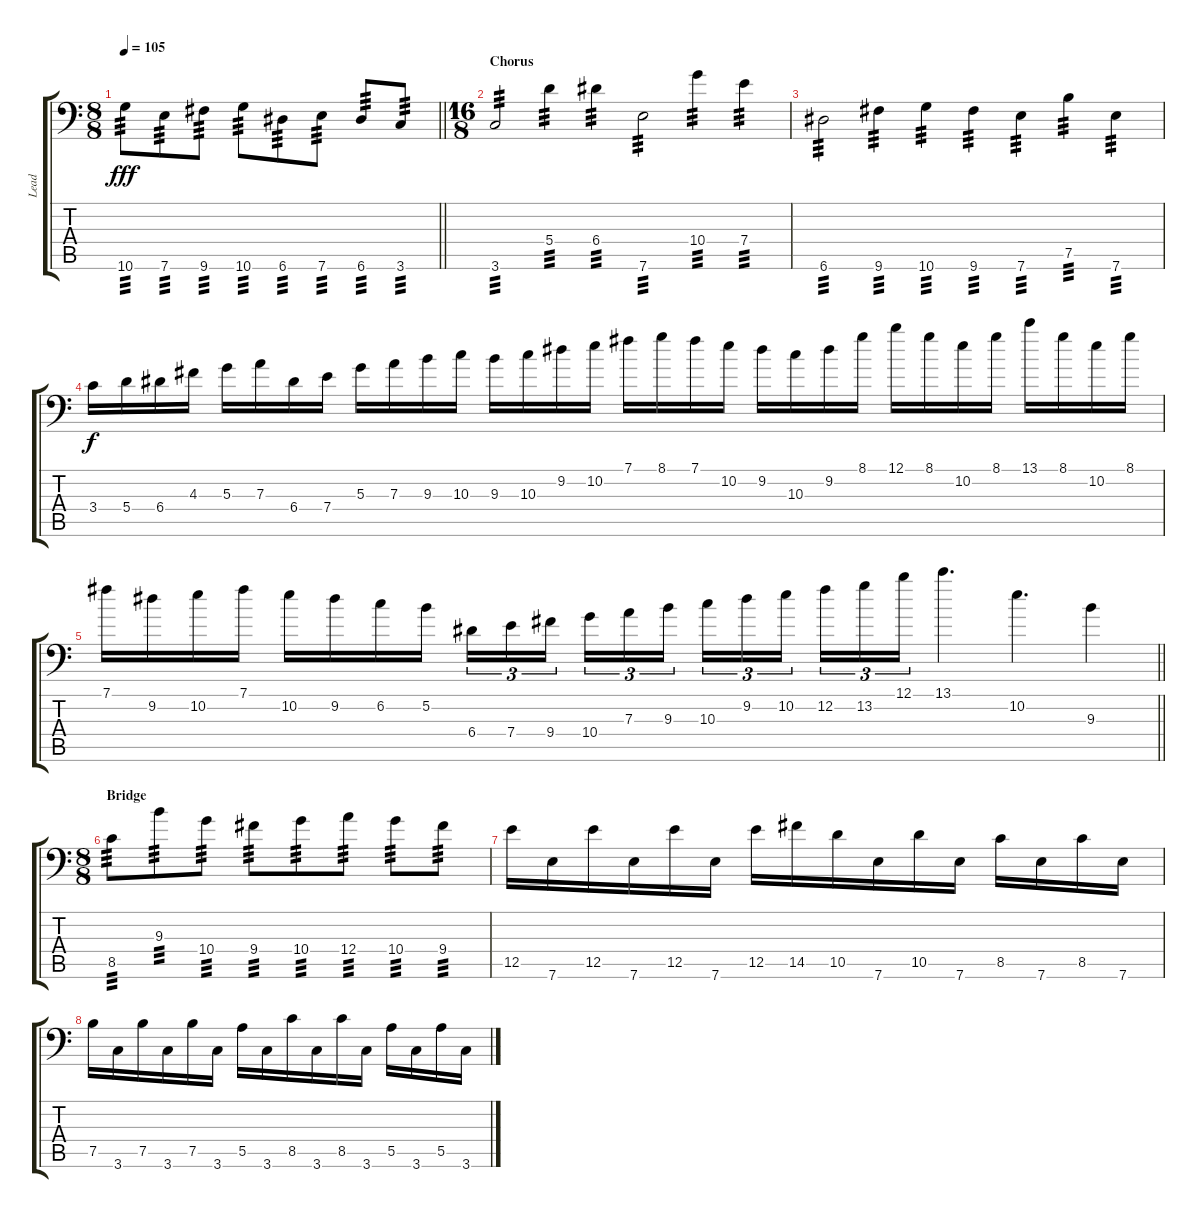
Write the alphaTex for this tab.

\track ("Lead" "Lead") {instrument distortionguitar}
\staff {score tabs}
\tuning (B3 Gb3 D3 A2 E2 A1) {hide}
\ts (8 8)
\tempo 105
\clef f4
\barLineRight lightlight
\ks c
10.6.8{tp 3 dy fff} 7.6.8{tp 3} 9.6.8{tp 3} 10.6.8{tp 3} 6.6.8{tp 3} 7.6.8{tp 3} 6.6.8{tp 3} 3.6.8{tp 3} |
\ts (16 8)
\section ("" "Chorus")
3.6.2{tp 3} 5.4.4{tp 3} 6.4.4{tp 3} 7.6.2{tp 3} 10.4.4{tp 3} 7.4.4{tp 3} |
6.6.2{tp 3} 9.6.4{tp 3} 10.6.4{tp 3} 9.6.4{tp 3} 7.6.4{tp 3} 7.5.4{tp 3} 7.6.4{tp 3} |
3.4.16{dy f} 5.4.16 6.4.16 4.3.16 5.3.16 7.3.16 6.4.16 7.4.16 5.3.16 7.3.16 9.3.16 10.3.16 9.3.16 10.3.16 9.2.16 10.2.16 7.1.16 8.1.16 7.1.16 10.2.16 9.2.16 10.3.16 9.2.16 8.1.16 12.1.16 8.1.16 10.2.16 8.1.16 13.1.16 8.1.16 10.2.16 8.1.16 |
\barLineRight lightlight
7.1.16 9.2.16 10.2.16 7.1.16 10.2.16 9.2.16 6.2.16 5.2.16 6.4.16{tu (3 2)} 7.4.16{tu (3 2)} 9.4.16{tu (3 2)} 10.4.16{tu (3 2)} 7.3.16{tu (3 2)} 9.3.16{tu (3 2)} 10.3.16{tu (3 2)} 9.2.16{tu (3 2)} 10.2.16{tu (3 2)} 12.2.16{tu (3 2)} 13.2.16{tu (3 2)} 12.1.16{tu (3 2)} 13.1.4{d} 10.2.4{d} 9.3.4 |
\ts (8 8)
\section ("" "Bridge")
8.5.8{tp 3} 9.3.8{tp 3} 10.4.8{tp 3} 9.4.8{tp 3} 10.4.8{tp 3} 12.4.8{tp 3} 10.4.8{tp 3} 9.4.8{tp 3} |
12.5.16 7.6.16 12.5.16 7.6.16 12.5.16 7.6.16 12.5.16 14.5.16 10.5.16 7.6.16 10.5.16 7.6.16 8.5.16 7.6.16 8.5.16 7.6.16 |
7.5.16 3.6.16 7.5.16 3.6.16 7.5.16 3.6.16 5.5.16 3.6.16 8.5.16 3.6.16 8.5.16 3.6.16 5.5.16 3.6.16 5.5.16 3.6.16
